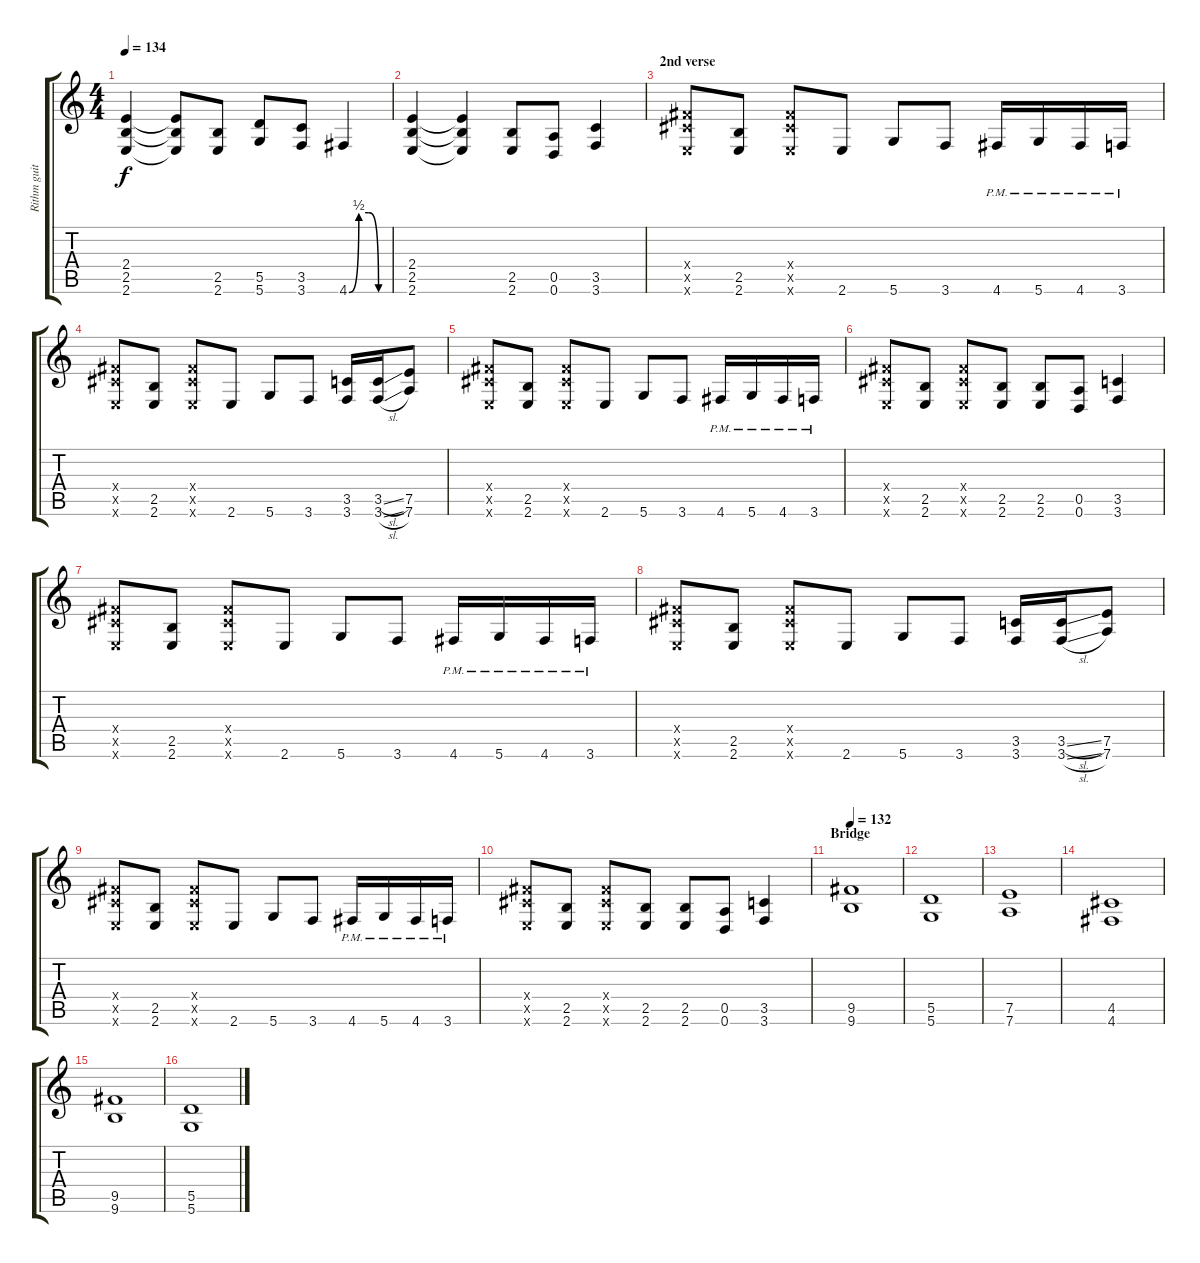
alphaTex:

\track ("Rithm guitar" "Rithm guit") {instrument distortionguitar}
\staff {score tabs}
\tuning (E4 B3 G3 D3 A2 D2) {hide}
\ts (4 4)
\tempo 134
\clef g2
\ks c
(2.4 2.5 2.6).4{dy f} (2.4{t} 2.5{t} 2.6{t}).8 (2.5 2.6).8 (5.5 5.6).8 (3.5 3.6).8 4.6{be (custom 0 0 15 2 30 2 45 0 60 0)}.4 |
(2.4 2.5 2.6).4 (2.4{t} 2.5{t} 2.6{t}).4 (2.5 2.6).8 (0.5 0.6).8 (3.5 3.6).4 |
\section ("" "2nd verse")
(4.4{x} 4.5{x} 2.6{x}).8 (2.5 2.6).8 (4.4{x} 4.5{x} 2.6{x}).8 2.6.8 5.6.8 3.6.8 4.6{pm}.16 5.6{pm}.16 4.6{pm}.16 3.6{pm}.16 |
(4.4{x} 4.5{x} 2.6{x}).8 (2.5 2.6).8 (4.4{x} 4.5{x} 2.6{x}).8 2.6.8 5.6.8 3.6.8 (3.5 3.6).16 (3.5{sl} 3.6{sl}).16 (7.5 7.6).8 |
(4.4{x} 4.5{x} 2.6{x}).8 (2.5 2.6).8 (4.4{x} 4.5{x} 2.6{x}).8 2.6.8 5.6.8 3.6.8 4.6{pm}.16 5.6{pm}.16 4.6{pm}.16 3.6{pm}.16 |
(4.4{x} 4.5{x} 2.6{x}).8 (2.5 2.6).8 (4.4{x} 4.5{x} 2.6{x}).8 (2.5 2.6).8 (2.5 2.6).8 (0.5 0.6).8 (3.5 3.6).4 |
(4.4{x} 4.5{x} 2.6{x}).8 (2.5 2.6).8 (4.4{x} 4.5{x} 2.6{x}).8 2.6.8 5.6.8 3.6.8 4.6{pm}.16 5.6{pm}.16 4.6{pm}.16 3.6{pm}.16 |
(4.4{x} 4.5{x} 2.6{x}).8 (2.5 2.6).8 (4.4{x} 4.5{x} 2.6{x}).8 2.6.8 5.6.8 3.6.8 (3.5 3.6).16 (3.5{sl} 3.6{sl}).16 (7.5 7.6).8 |
(4.4{x} 4.5{x} 2.6{x}).8 (2.5 2.6).8 (4.4{x} 4.5{x} 2.6{x}).8 2.6.8 5.6.8 3.6.8 4.6{pm}.16 5.6{pm}.16 4.6{pm}.16 3.6{pm}.16 |
(4.4{x} 4.5{x} 2.6{x}).8 (2.5 2.6).8 (4.4{x} 4.5{x} 2.6{x}).8 (2.5 2.6).8 (2.5 2.6).8 (0.5 0.6).8 (3.5 3.6).4 |
\section ("" "Bridge")
\tempo 132
(9.5 9.6).1 |
(5.5 5.6).1 |
(7.5 7.6).1 |
(4.5 4.6).1 |
(9.5 9.6).1 |
(5.5 5.6).1
